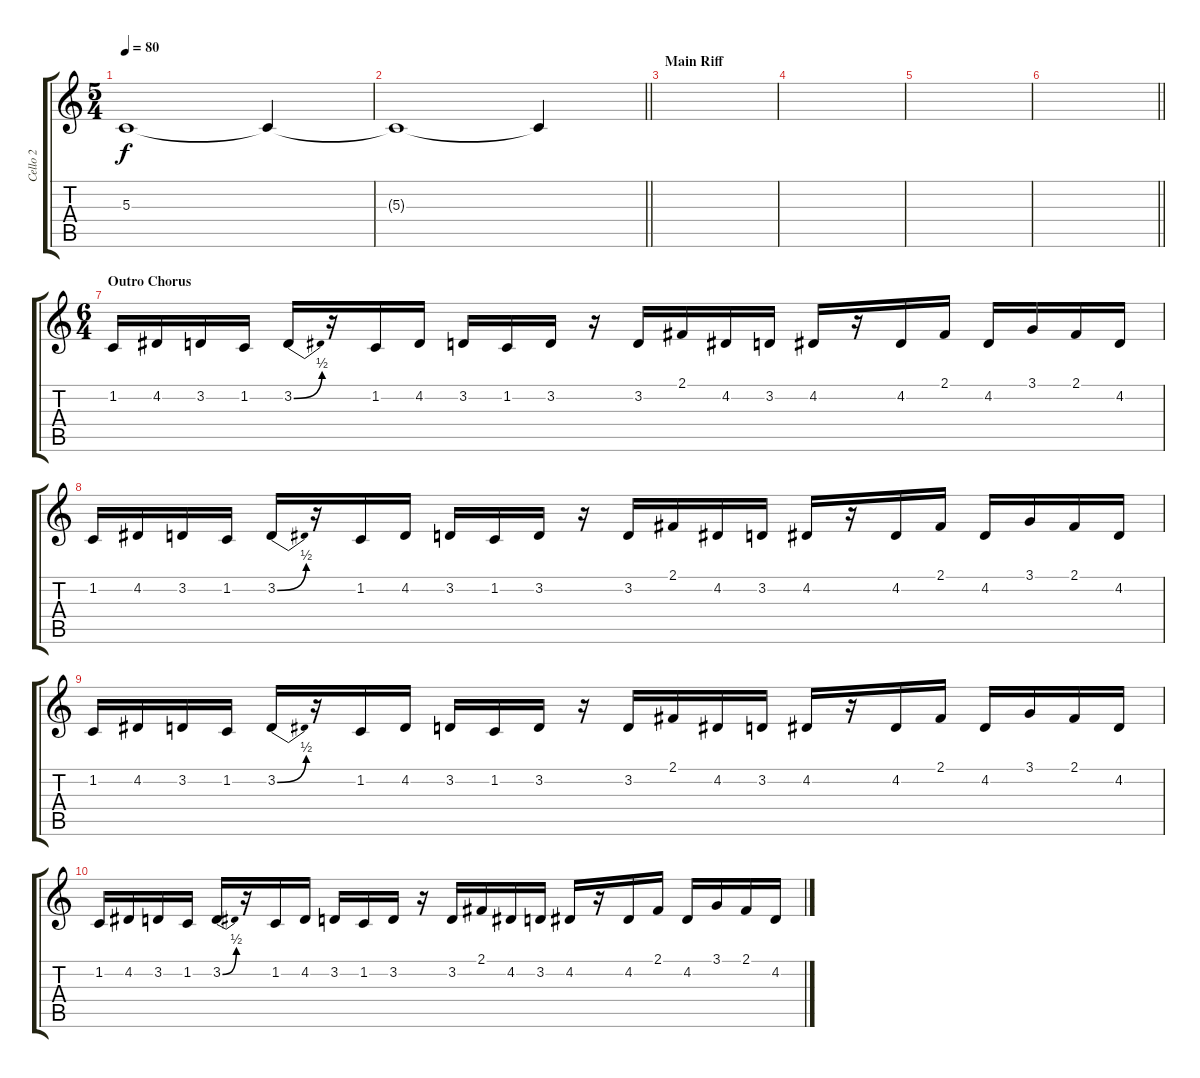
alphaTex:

\track ("Cello 2" "Cello 2") {instrument cello}
\staff {score tabs}
\tuning (E4 B3 G3 D3 A2 E2) {hide}
\ts (5 4)
\tempo 80
\clef g2
\ks c
5.3{t}.1{dy f} 5.3{t}.4 |
\barLineRight lightlight
5.3{t}.1 5.3{t}.4 |
\section ("" "Main Riff")
|
|
|
\barLineRight lightlight
|
\ts (6 4)
\section ("" "Outro Chorus")
1.2.16{volume 14 instrument cello} 4.2.16 3.2.16 1.2.16 3.2{be (bend 0 0 60 2)}.16 r.16 1.2.16 4.2.16 3.2.16 1.2.16 3.2.16 r.16 3.2.16 2.1.16 4.2.16 3.2.16 4.2.16 r.16 4.2.16 2.1.16 4.2.16 3.1.16 2.1.16 4.2.16 |
1.2.16 4.2.16 3.2.16 1.2.16 3.2{be (bend 0 0 60 2)}.16 r.16 1.2.16 4.2.16 3.2.16 1.2.16 3.2.16 r.16 3.2.16 2.1.16 4.2.16 3.2.16 4.2.16 r.16 4.2.16 2.1.16 4.2.16 3.1.16 2.1.16 4.2.16 |
1.2.16 4.2.16 3.2.16 1.2.16 3.2{be (bend 0 0 60 2)}.16 r.16 1.2.16 4.2.16 3.2.16 1.2.16 3.2.16 r.16 3.2.16 2.1.16 4.2.16 3.2.16 4.2.16 r.16 4.2.16 2.1.16 4.2.16 3.1.16 2.1.16 4.2.16 |
1.2.16 4.2.16 3.2.16 1.2.16 3.2{be (bend 0 0 60 2)}.16 r.16 1.2.16 4.2.16 3.2.16 1.2.16 3.2.16 r.16 3.2.16 2.1.16 4.2.16 3.2.16 4.2.16 r.16 4.2.16 2.1.16 4.2.16 3.1.16 2.1.16 4.2.16
